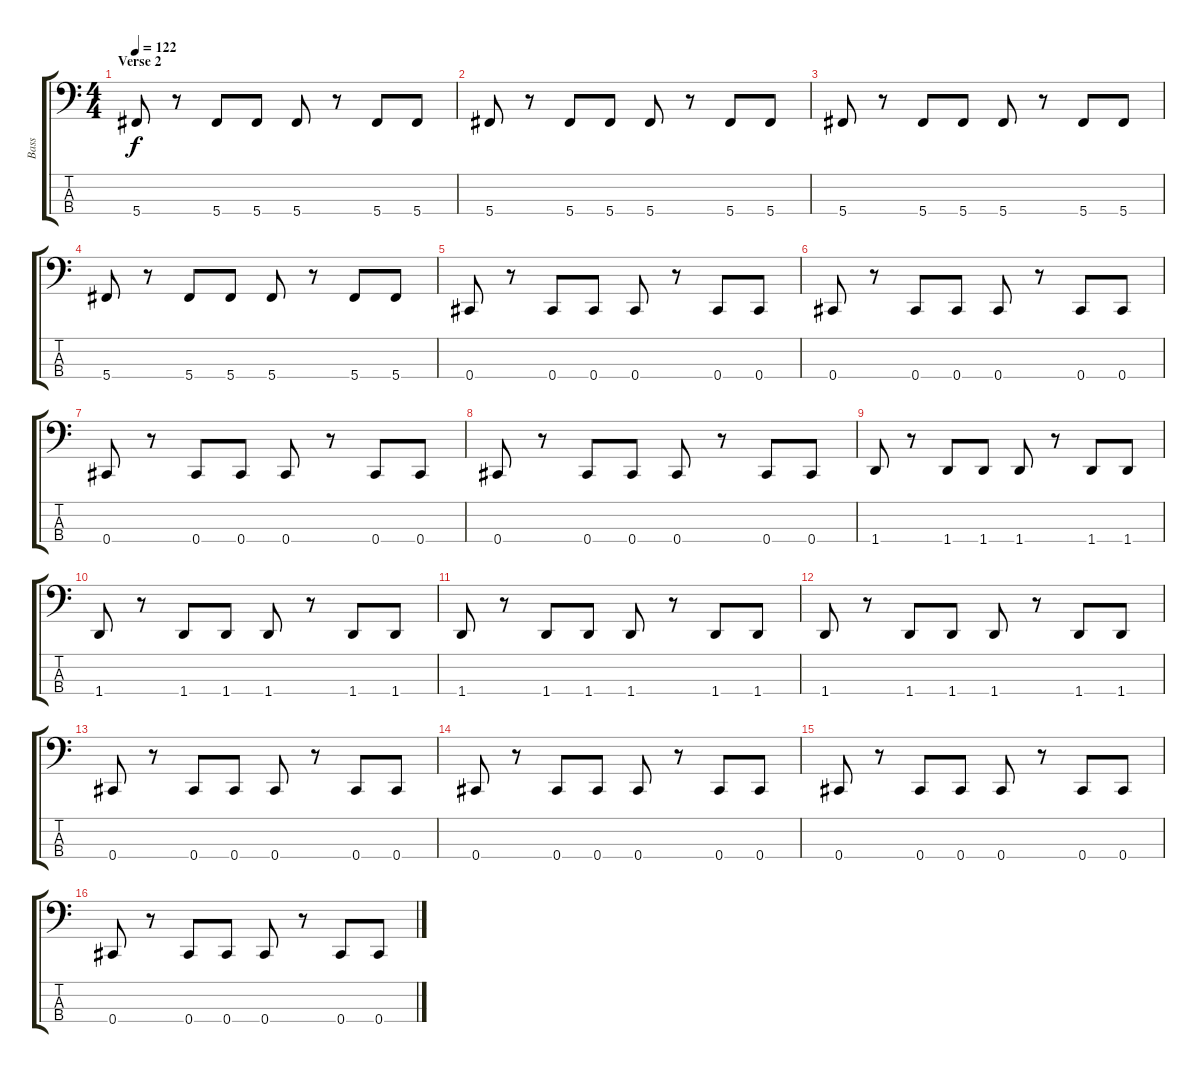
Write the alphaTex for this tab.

\track ("Bass" "Bass") {instrument electricbassfinger}
\staff {score tabs}
\tuning (E2 B1 Gb1 Db1) {hide}
\ts (4 4)
\section ("" "Verse 2")
\tempo 122
\clef f4
\ks c
5.4.8{dy f} r.8 5.4.8 5.4.8 5.4.8 r.8 5.4.8 5.4.8 |
5.4.8 r.8 5.4.8 5.4.8 5.4.8 r.8 5.4.8 5.4.8 |
5.4.8 r.8 5.4.8 5.4.8 5.4.8 r.8 5.4.8 5.4.8 |
5.4.8 r.8 5.4.8 5.4.8 5.4.8 r.8 5.4.8 5.4.8 |
0.4.8 r.8 0.4.8 0.4.8 0.4.8 r.8 0.4.8 0.4.8 |
0.4.8 r.8 0.4.8 0.4.8 0.4.8 r.8 0.4.8 0.4.8 |
0.4.8 r.8 0.4.8 0.4.8 0.4.8 r.8 0.4.8 0.4.8 |
0.4.8 r.8 0.4.8 0.4.8 0.4.8 r.8 0.4.8 0.4.8 |
1.4.8 r.8 1.4.8 1.4.8 1.4.8 r.8 1.4.8 1.4.8 |
1.4.8 r.8 1.4.8 1.4.8 1.4.8 r.8 1.4.8 1.4.8 |
1.4.8 r.8 1.4.8 1.4.8 1.4.8 r.8 1.4.8 1.4.8 |
1.4.8 r.8 1.4.8 1.4.8 1.4.8 r.8 1.4.8 1.4.8 |
0.4.8 r.8 0.4.8 0.4.8 0.4.8 r.8 0.4.8 0.4.8 |
0.4.8 r.8 0.4.8 0.4.8 0.4.8 r.8 0.4.8 0.4.8 |
0.4.8 r.8 0.4.8 0.4.8 0.4.8 r.8 0.4.8 0.4.8 |
0.4.8 r.8 0.4.8 0.4.8 0.4.8 r.8 0.4.8 0.4.8
